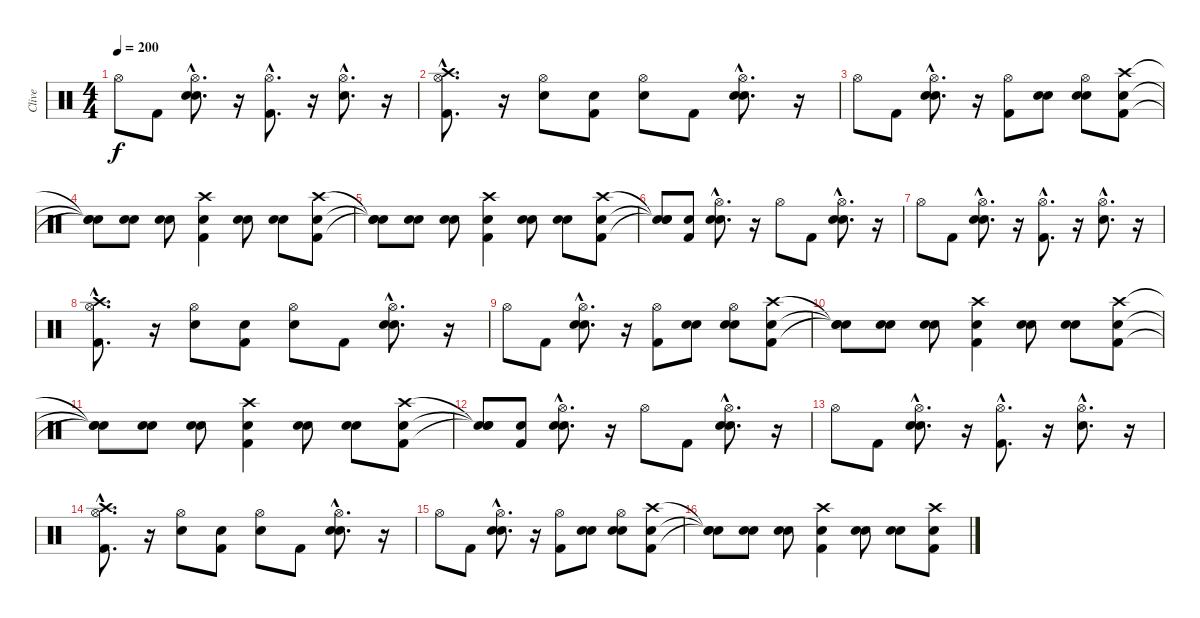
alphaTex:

\track ("Clive" "Clive") {instrument percussion}
\staff {score}
\articulation defaults
\ts (4 4)
\tempo 200
\clef neutral
\ks c "Hi-Hat (open)".8{dy f} "Kick (hit) 2".8
("Snare (hit)"{hac} "Snare (hit) 2"{hac} "Hi-Hat (open)"{hac}).8{d} r.16 ("Kick (hit) 2"{hac} "Hi-Hat (open)"{hac}).8{d} r.16 ("Snare (hit) 2"{hac} "Hi-Hat (open)"{hac}).8{d} r.16 |
("Kick (hit) 2"{hac} "Hi-Hat (open)"{hac} "Crash high (hit)"{hac}).8{d} r.16 ("Snare (hit) 2" "Hi-Hat (open)").8 ("Snare (hit)" "Kick (hit) 2").8 ("Snare (hit)" "Hi-Hat (open)").8 "Kick (hit) 2".8 ("Snare (hit)"{hac} "Snare (hit) 2"{hac} "Hi-Hat (open)"{hac}).8{d} r.16 |
"Hi-Hat (open)".8 "Kick (hit) 2".8 ("Snare (hit)"{hac} "Snare (hit) 2"{hac} "Hi-Hat (open)"{hac}).8{d} r.16 ("Kick (hit) 2" "Hi-Hat (open)").8 ("Snare (hit)" "Snare (hit) 2").8 ("Snare (hit)" "Snare (hit) 2" "Hi-Hat (open)").8 ("Snare (hit)" "Kick (hit) 2" "Crash high (hit)").8 |
("Snare (hit)"{t} "Snare (hit)"{t} "Snare (hit)"{t}).8 ("Snare (hit)" "Snare (hit) 2").8 ("Snare (hit)" "Snare (hit) 2").8 ("Snare (hit)" "Kick (hit) 2" "Crash high (hit)").4 ("Snare (hit)" "Snare (hit) 2").8 ("Snare (hit)" "Snare (hit) 2").8 ("Snare (hit)" "Kick (hit) 2" "Crash high (hit)").8 |
("Snare (hit)"{t} "Snare (hit)"{t} "Snare (hit)"{t}).8 ("Snare (hit)" "Snare (hit) 2").8 ("Snare (hit)" "Snare (hit) 2").8 ("Snare (hit)" "Kick (hit) 2" "Crash high (hit)").4 ("Snare (hit)" "Snare (hit) 2").8 ("Snare (hit)" "Snare (hit) 2").8 ("Snare (hit)" "Kick (hit) 2" "Crash high (hit)").8 |
("Snare (hit)"{t} "Snare (hit)"{t} "Snare (hit)"{t}).8 ("Snare (hit)" "Kick (hit) 2").8 ("Snare (hit)"{hac} "Snare (hit) 2"{hac} "Hi-Hat (open)"{hac}).8{d} r.16 "Hi-Hat (open)".8 "Kick (hit) 2".8 ("Snare (hit)"{hac} "Snare (hit) 2"{hac} "Hi-Hat (open)"{hac}).8{d} r.16 |
"Hi-Hat (open)".8 "Kick (hit) 2".8 ("Snare (hit)"{hac} "Snare (hit) 2"{hac} "Hi-Hat (open)"{hac}).8{d} r.16 ("Kick (hit) 2"{hac} "Hi-Hat (open)"{hac}).8{d} r.16 ("Snare (hit) 2"{hac} "Hi-Hat (open)"{hac}).8{d} r.16 |
("Kick (hit) 2"{hac} "Hi-Hat (open)"{hac} "Crash high (hit)"{hac}).8{d} r.16 ("Snare (hit) 2" "Hi-Hat (open)").8 ("Snare (hit)" "Kick (hit) 2").8 ("Snare (hit)" "Hi-Hat (open)").8 "Kick (hit) 2".8 ("Snare (hit)"{hac} "Snare (hit) 2"{hac} "Hi-Hat (open)"{hac}).8{d} r.16 |
"Hi-Hat (open)".8 "Kick (hit) 2".8 ("Snare (hit)"{hac} "Snare (hit) 2"{hac} "Hi-Hat (open)"{hac}).8{d} r.16 ("Kick (hit) 2" "Hi-Hat (open)").8 ("Snare (hit)" "Snare (hit) 2").8 ("Snare (hit)" "Snare (hit) 2" "Hi-Hat (open)").8 ("Snare (hit)" "Kick (hit) 2" "Crash high (hit)").8 |
("Snare (hit)"{t} "Snare (hit)"{t} "Snare (hit)"{t}).8 ("Snare (hit)" "Snare (hit) 2").8 ("Snare (hit)" "Snare (hit) 2").8 ("Snare (hit)" "Kick (hit) 2" "Crash high (hit)").4 ("Snare (hit)" "Snare (hit) 2").8 ("Snare (hit)" "Snare (hit) 2").8 ("Snare (hit)" "Kick (hit) 2" "Crash high (hit)").8 |
("Snare (hit)"{t} "Snare (hit)"{t} "Snare (hit)"{t}).8 ("Snare (hit)" "Snare (hit) 2").8 ("Snare (hit)" "Snare (hit) 2").8 ("Snare (hit)" "Kick (hit) 2" "Crash high (hit)").4 ("Snare (hit)" "Snare (hit) 2").8 ("Snare (hit)" "Snare (hit) 2").8 ("Snare (hit)" "Kick (hit) 2" "Crash high (hit)").8 |
("Snare (hit)"{t} "Snare (hit)"{t} "Snare (hit)"{t}).8 ("Snare (hit)" "Kick (hit) 2").8 ("Snare (hit)"{hac} "Snare (hit) 2"{hac} "Hi-Hat (open)"{hac}).8{d} r.16 "Hi-Hat (open)".8 "Kick (hit) 2".8 ("Snare (hit)"{hac} "Snare (hit) 2"{hac} "Hi-Hat (open)"{hac}).8{d} r.16 |
"Hi-Hat (open)".8 "Kick (hit) 2".8 ("Snare (hit)"{hac} "Snare (hit) 2"{hac} "Hi-Hat (open)"{hac}).8{d} r.16 ("Kick (hit) 2"{hac} "Hi-Hat (open)"{hac}).8{d} r.16 ("Snare (hit) 2"{hac} "Hi-Hat (open)"{hac}).8{d} r.16 |
("Kick (hit) 2"{hac} "Hi-Hat (open)"{hac} "Crash high (hit)"{hac}).8{d} r.16 ("Snare (hit) 2" "Hi-Hat (open)").8 ("Snare (hit)" "Kick (hit) 2").8 ("Snare (hit)" "Hi-Hat (open)").8 "Kick (hit) 2".8 ("Snare (hit)"{hac} "Snare (hit) 2"{hac} "Hi-Hat (open)"{hac}).8{d} r.16 |
"Hi-Hat (open)".8 "Kick (hit) 2".8 ("Snare (hit)"{hac} "Snare (hit) 2"{hac} "Hi-Hat (open)"{hac}).8{d} r.16 ("Kick (hit) 2" "Hi-Hat (open)").8 ("Snare (hit)" "Snare (hit) 2").8 ("Snare (hit)" "Snare (hit) 2" "Hi-Hat (open)").8 ("Snare (hit)" "Kick (hit) 2" "Crash high (hit)").8 |
("Snare (hit)"{t} "Snare (hit)"{t} "Snare (hit)"{t}).8 ("Snare (hit)" "Snare (hit) 2").8 ("Snare (hit)" "Snare (hit) 2").8 ("Snare (hit)" "Kick (hit) 2" "Crash high (hit)").4 ("Snare (hit)" "Snare (hit) 2").8 ("Snare (hit)" "Snare (hit) 2").8 ("Snare (hit)" "Kick (hit) 2" "Crash high (hit)").8
